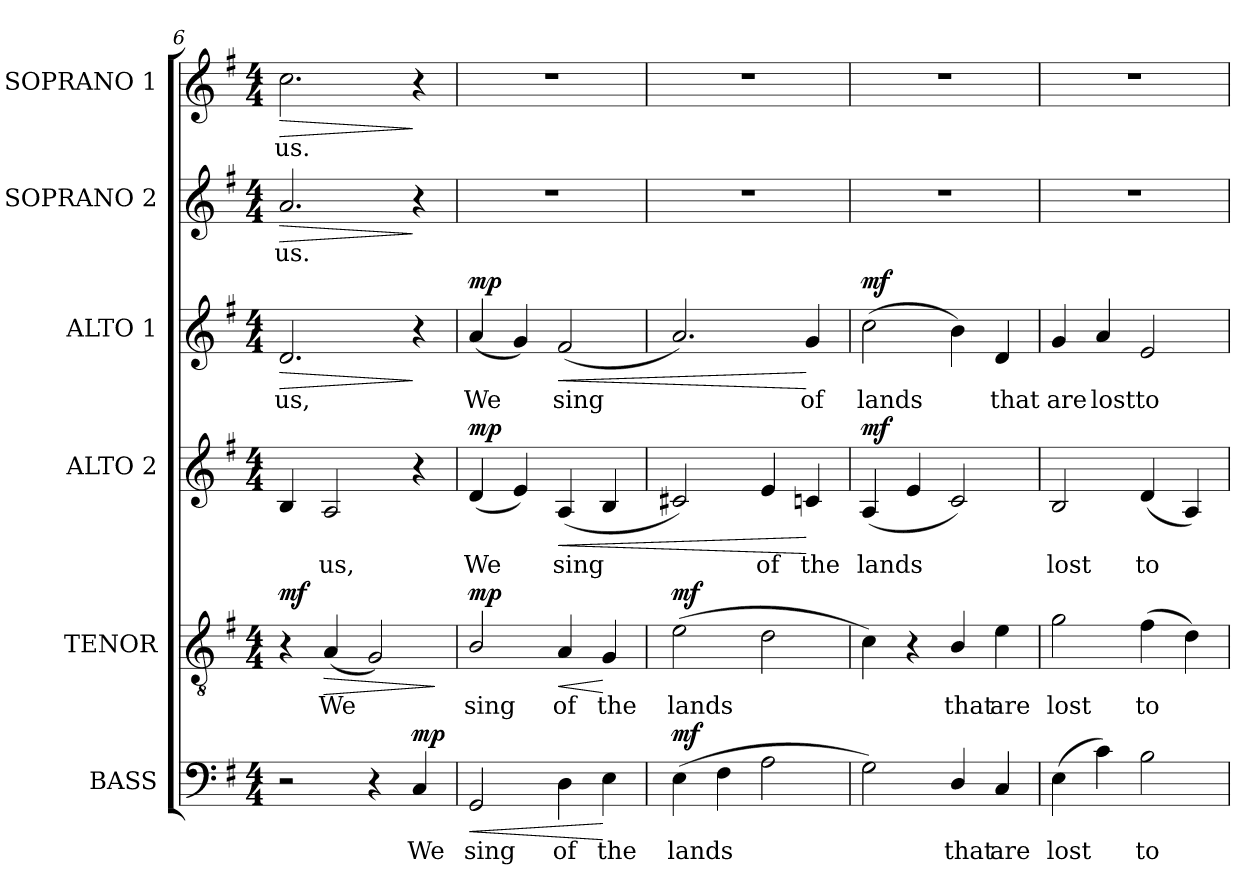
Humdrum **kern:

**kern	**text	**dynam	**kern	**text	**dynam	**kern	**text	**dynam	**kern	**text	**dynam	**kern	**text	**dynam	**kern	**text	**dynam
*part6	*part6	*part6	*part5	*part5	*part5	*part4	*part4	*part4	*part3	*part3	*part3	*part2	*part2	*part2	*part1	*part1	*part1
*staff6	*staff6	*staff6	*staff5	*staff5	*staff5	*staff4	*staff4	*staff4	*staff3	*staff3	*staff3	*staff2	*staff2	*staff2	*staff1	*staff1	*staff1
*I"BASS	*	*	*I"TENOR	*	*	*I"ALTO 2	*	*	*I"ALTO 1	*	*	*I"SOPRANO 2	*	*	*I"SOPRANO 1	*	*
*I'B.	*	*	*I'T.	*	*	*I'A.2	*	*	*I'A.1	*	*	*I'S.2	*	*	*I'S.1	*	*
*clefF4	*	*	*clefGv2	*	*	*clefG2	*	*	*clefG2	*	*	*clefG2	*	*	*clefG2	*	*
*	*	*	*ITrd7c12	*	*	*	*	*	*	*	*	*	*	*	*	*	*
*k[f#]	*	*	*k[f#]	*	*	*k[f#]	*	*	*k[f#]	*	*	*k[f#]	*	*	*k[f#]	*	*
*G:	*	*	*G:	*	*	*G:	*	*	*G:	*	*	*G:	*	*	*G:	*	*
*M4/4	*	*	*M4/4	*	*	*M4/4	*	*	*M4/4	*	*	*M4/4	*	*	*M4/4	*	*
=6	=6	=6	=6	=6	=6	=6	=6	=6	=6	=6	=6	=6	=6	=6	=6	=6	=6
!	!	!	!	!	!	!	!	!	!	!LO:LY:b:color=#000000	!LO:HP:b	!	!	!	!	!	!
!	!	!	!	!	!	!	!	!	!	!	!	!	!LO:LY:b:color=#000000	!LO:HP:b	!	!	!
!	!	!	!	!	!	!	!	!	!	!	!	!	!	!	!	!LO:LY:b:color=#000000	!LO:HP:b
2r	.	.	4r	.	mf	4Bi/	.	.	2.di/	us,	>	2.ai/	us.	>	2.cci\	us.	>
!	!	!	!	!LO:LY:b:color=#000000	!LO:HP:b	!	!	!	!	!	!	!	!	!	!	!	!
!	!	!	!	!	!	!	!LO:LY:b:color=#000000	!	!	!	!	!	!	!	!	!	!
.	.	.	(4AAi/	We	>	2Ai/	us,	.	.	.	.	.	.	.	.	.	.
4r	.	.	2GGi/)	.	.	.	.	.	.	.	.	.	.	.	.	.	.
!	!LO:LY:b:color=#000000	!	!	!	!	!	!	!	!	!	!	!	!	!	!	!	!
4Ci/	We	mp	.	.	.	4r	.	.	4r	.	]	4r	.	]	4r	.	]
.	.	.	.	.	]	.	.	.	.	.	.	.	.	.	.	.	.
!!LO:LB:g=z
=7	=7	=7	=7	=7	=7	=7	=7	=7	=7	=7	=7	=7	=7	=7	=7	=7	=7
!	!LO:LY:b:color=#000000	!LO:HP:b	!	!	!	!	!	!	!	!	!	!	!	!	!	!	!
!	!	!	!	!LO:LY:b:color=#000000	!	!	!	!	!	!	!	!	!	!	!	!	!
!	!	!	!	!	!	!	!LO:LY:b:color=#000000	!	!	!	!	!	!	!	!	!	!
!	!	!	!	!	!	!	!	!	!	!LO:LY:b:color=#000000	!	!	!	!	!	!	!
2GGi/	sing	<	2BBi/	sing	mp	(4di/	We	mp	(4ai/	We	mp	1r	.	.	1r	.	.
.	.	.	.	.	.	4ei/)	.	.	4gi/)	.	.	.	.	.	.	.	.
!	!LO:LY:b:color=#000000	!	!	!	!	!	!	!	!	!	!	!	!	!	!	!	!
!	!	!	!	!LO:LY:b:color=#000000	!LO:HP:b	!	!	!	!	!	!	!	!	!	!	!	!
!	!	!	!	!	!	!	!LO:LY:b:color=#000000	!LO:HP:b	!	!	!	!	!	!	!	!	!
!	!	!	!	!	!	!	!	!	!	!LO:LY:b:color=#000000	!LO:HP:b	!	!	!	!	!	!
4Di\	of	.	4AAi/	of	<	(4Ai/	sing	<	(2f#i/	sing	<	.	.	.	.	.	.
!	!LO:LY:b:color=#000000	!	!	!	!	!	!	!	!	!	!	!	!	!	!	!	!
!	!	!	!	!LO:LY:b:color=#000000	!	!	!	!	!	!	!	!	!	!	!	!	!
4Ei\	the	[	4GGi/	the	[	4Bi/	.	.	.	.	.	.	.	.	.	.	.
=8	=8	=8	=8	=8	=8	=8	=8	=8	=8	=8	=8	=8	=8	=8	=8	=8	=8
!	!LO:LY:b:color=#000000	!	!	!	!	!	!	!	!	!	!	!	!	!	!	!	!
!	!	!	!	!LO:LY:b:color=#000000	!	!	!	!	!	!	!	!	!	!	!	!	!
(4Ei\	lands	mf	(2Ei\	lands	mf	2c#Xi/)	.	.	2.ai/)	.	.	1r	.	.	1r	.	.
4F#i\	.	.	.	.	.	.	.	.	.	.	.	.	.	.	.	.	.
!	!	!	!	!	!	!	!LO:LY:b:color=#000000	!	!	!	!	!	!	!	!	!	!
2Ai\	.	.	2Di\	.	.	4ei/	of	.	.	.	.	.	.	.	.	.	.
!	!	!	!	!	!	!	!LO:LY:b:color=#000000	!	!	!	!	!	!	!	!	!	!
!	!	!	!	!	!	!	!	!	!	!LO:LY:b:color=#000000	!	!	!	!	!	!	!
.	.	.	.	.	.	4cni/	the	[	4gi/	of	[	.	.	.	.	.	.
=9	=9	=9	=9	=9	=9	=9	=9	=9	=9	=9	=9	=9	=9	=9	=9	=9	=9
!	!	!	!	!	!	!	!LO:LY:b:color=#000000	!	!	!	!	!	!	!	!	!	!
!	!	!	!	!	!	!	!	!	!	!LO:LY:b:color=#000000	!	!	!	!	!	!	!
2Gi\)	.	.	4Ci\)	.	.	(4Ai/	lands	mf	(2cci\	lands	mf	1r	.	.	1r	.	.
.	.	.	4r	.	.	4ei/	.	.	.	.	.	.	.	.	.	.	.
!	!LO:LY:b:color=#000000	!	!	!	!	!	!	!	!	!	!	!	!	!	!	!	!
!	!	!	!	!LO:LY:b:color=#000000	!	!	!	!	!	!	!	!	!	!	!	!	!
4Di/	that	.	4BBi/	that	.	2ci/)	.	.	4bi\)	.	.	.	.	.	.	.	.
!	!LO:LY:b:color=#000000	!	!	!	!	!	!	!	!	!	!	!	!	!	!	!	!
!	!	!	!	!LO:LY:b:color=#000000	!	!	!	!	!	!	!	!	!	!	!	!	!
!	!	!	!	!	!	!	!	!	!	!LO:LY:b:color=#000000	!	!	!	!	!	!	!
4Ci/	are	.	4Ei\	are	.	.	.	.	4di/	that	.	.	.	.	.	.	.
=10	=10	=10	=10	=10	=10	=10	=10	=10	=10	=10	=10	=10	=10	=10	=10	=10	=10
!	!LO:LY:b:color=#000000	!	!	!	!	!	!	!	!	!	!	!	!	!	!	!	!
!	!	!	!	!LO:LY:b:color=#000000	!	!	!	!	!	!	!	!	!	!	!	!	!
!	!	!	!	!	!	!	!LO:LY:b:color=#000000	!	!	!	!	!	!	!	!	!	!
!	!	!	!	!	!	!	!	!	!	!LO:LY:b:color=#000000	!	!	!	!	!	!	!
(4Ei\	lost	.	2Gi\	lost	.	2Bi/	lost	.	4gi/	are	.	1r	.	.	1r	.	.
!	!	!	!	!	!	!	!	!	!	!LO:LY:b:color=#000000	!	!	!	!	!	!	!
4ci\)	.	.	.	.	.	.	.	.	4ai/	lost	.	.	.	.	.	.	.
!	!LO:LY:b:color=#000000	!	!	!	!	!	!	!	!	!	!	!	!	!	!	!	!
!	!	!	!	!LO:LY:b:color=#000000	!	!	!	!	!	!	!	!	!	!	!	!	!
!	!	!	!	!	!	!	!LO:LY:b:color=#000000	!	!	!	!	!	!	!	!	!	!
!	!	!	!	!	!	!	!	!	!	!LO:LY:b:color=#000000	!	!	!	!	!	!	!
2Bi\	to	.	(4F#i\	to	.	(4di/	to	.	2ei/	to	.	.	.	.	.	.	.
.	.	.	4Di\)	.	.	4Ai/)	.	.	.	.	.	.	.	.	.	.	.
=	=	=	=	=	=	=	=	=	=	=	=	=	=	=	=	=	=
*-	*-	*-	*-	*-	*-	*-	*-	*-	*-	*-	*-	*-	*-	*-	*-	*-	*-
